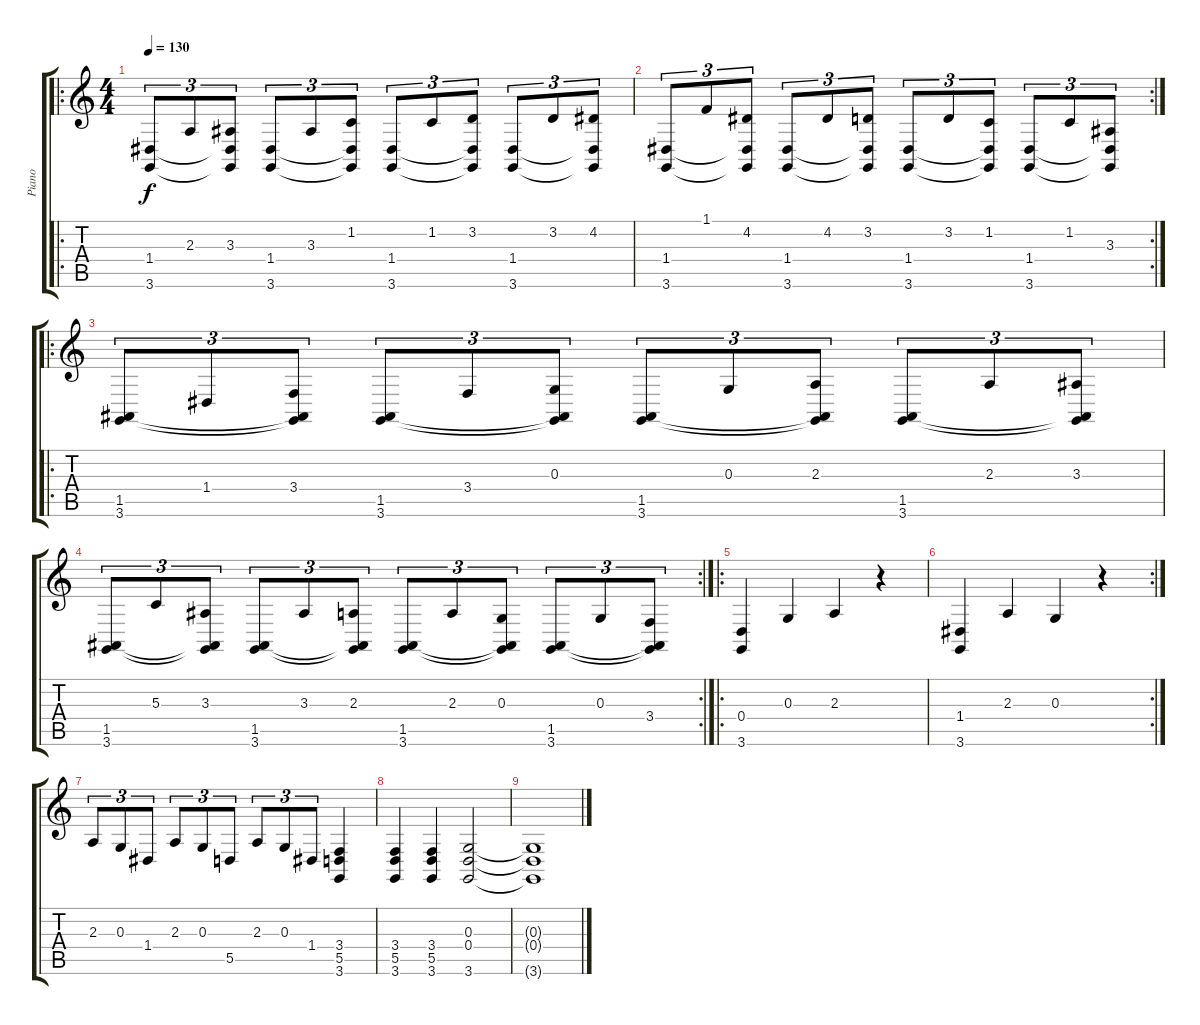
\track ("Piano" "Piano") {instrument acousticgrandpiano}
\staff {score tabs}
\tuning (E4 B3 G3 D3 A2 E2) {hide}
\ro
\ts (4 4)
\tempo 130
\clef g2
\ks c
(1.4 3.6).8{tu (3 2) dy f} 2.3.8{tu (3 2)} (3.3 1.4{t} 3.6{t}).8{tu (3 2)} (1.4 3.6).8{tu (3 2)} 3.3.8{tu (3 2)} (1.2 1.4{t} 3.6{t}).8{tu (3 2)} (1.4 3.6).8{tu (3 2)} 1.2.8{tu (3 2)} (3.2 1.4{t} 3.6{t}).8{tu (3 2)} (1.4 3.6).8{tu (3 2)} 3.2.8{tu (3 2)} (4.2 1.4{t} 3.6{t}).8{tu (3 2)} |
\rc 2
(1.4 3.6).8{tu (3 2)} 1.1.8{tu (3 2)} (4.2 1.4{t} 3.6{t}).8{tu (3 2)} (1.4 3.6).8{tu (3 2)} 4.2.8{tu (3 2)} (3.2 1.4{t} 3.6{t}).8{tu (3 2)} (1.4 3.6).8{tu (3 2)} 3.2.8{tu (3 2)} (1.2 1.4{t} 3.6{t}).8{tu (3 2)} (1.4 3.6).8{tu (3 2)} 1.2.8{tu (3 2)} (3.3 1.4{t} 3.6{t}).8{tu (3 2)} |
\ro
(1.5 3.6).8{tu (3 2)} 1.4.8{tu (3 2)} (3.4 1.5{t} 3.6{t}).8{tu (3 2)} (1.5 3.6).8{tu (3 2)} 3.4.8{tu (3 2)} (0.3 1.5{t} 3.6{t}).8{tu (3 2)} (1.5 3.6).8{tu (3 2)} 0.3.8{tu (3 2)} (2.3 1.5{t} 3.6{t}).8{tu (3 2)} (1.5 3.6).8{tu (3 2)} 2.3.8{tu (3 2)} (3.3 1.5{t} 3.6{t}).8{tu (3 2)} |
\rc 2
(1.5 3.6).8{tu (3 2)} 5.3.8{tu (3 2)} (3.3 1.5{t} 3.6{t}).8{tu (3 2)} (1.5 3.6).8{tu (3 2)} 3.3.8{tu (3 2)} (2.3 1.5{t} 3.6{t}).8{tu (3 2)} (1.5 3.6).8{tu (3 2)} 2.3.8{tu (3 2)} (0.3 1.5{t} 3.6{t}).8{tu (3 2)} (1.5 3.6).8{tu (3 2)} 0.3.8{tu (3 2)} (3.4 1.5{t} 3.6{t}).8{tu (3 2)} |
\ro
(0.4 3.6).4 0.3.4 2.3.4 r.4 |
\rc 2
(1.4 3.6).4 2.3.4 0.3.4 r.4 |
2.3.8{tu (3 2)} 0.3.8{tu (3 2)} 1.4.8{tu (3 2)} 2.3.8{tu (3 2)} 0.3.8{tu (3 2)} 5.5.8{tu (3 2)} 2.3.8{tu (3 2)} 0.3.8{tu (3 2)} 1.4.8{tu (3 2)} (3.4 5.5 3.6).4 |
(3.4 5.5 3.6).4 (3.4 5.5 3.6).4 (0.3 0.4 3.6).2 |
(0.3{t} 0.4{t} 3.6{t}).1
